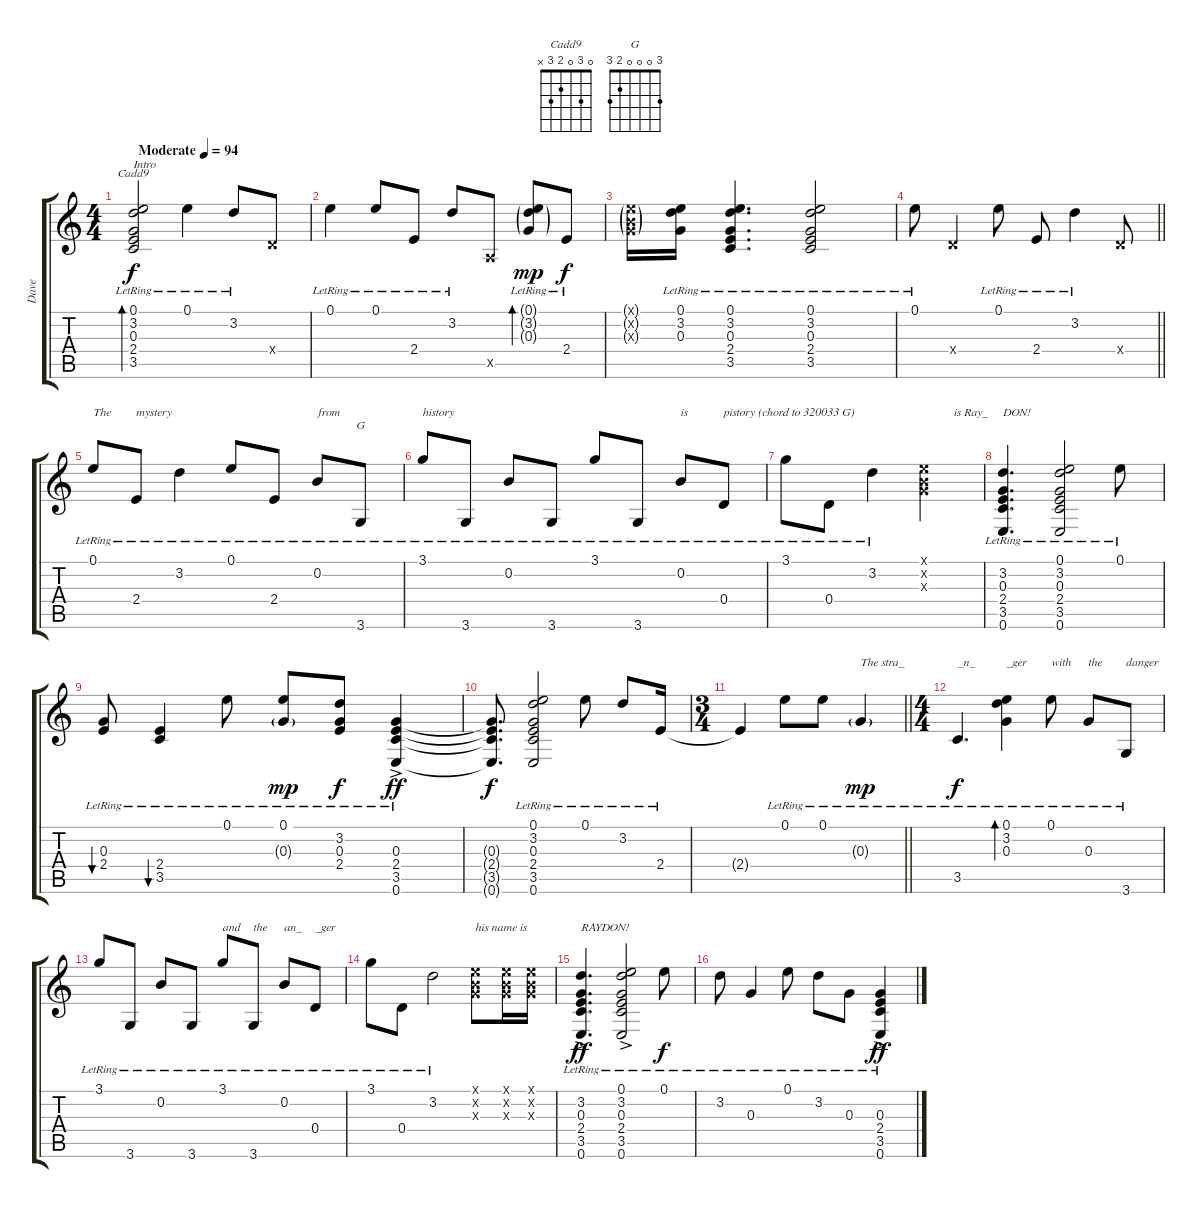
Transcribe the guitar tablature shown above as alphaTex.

\track ("Dave" "Dave") {instrument acousticguitarsteel}
\staff {score tabs}
\tuning (E4 B3 G3 D3 A2 E2) {hide}
\chord ("Cadd9" 0 3 0 2 3 x)
\chord ("G" 3 0 0 0 2 3)
\ts (4 4)
\tempo (94 "Moderate")
\clef g2
\ks c
(0.1{lr} 3.2{lr} 0.3{lr} 2.4{lr} 3.5{lr}).2{bd 240 ch "Cadd9" txt "Intro" dy f instrument acousticguitarsteel} 0.1{lr}.4 3.2{lr}.8 0.4{x}.8 |
0.1{lr}.4 0.1{lr}.8 2.4{lr}.8 3.2{lr}.8 0.5{x}.8 (0.1{g lr} 3.2{g lr} 0.3{g lr}).8{bd 60 dy mp} 2.4{lr}.8{dy f} |
(0.1{g x} 0.2{g x} 0.3{g x}).16 (0.1{lr} 3.2{lr} 0.3{lr}).16 (0.1{lr} 3.2{lr} 0.3{lr} 2.4{lr} 3.5{lr}).4{d} (0.1{lr} 3.2{lr} 0.3{lr} 2.4{lr} 3.5{lr}).2 |
\barLineRight lightlight
0.1{lr}.8 0.4{x}.4 0.1{lr}.8 2.4{lr}.8 3.2{lr}.4 0.4{x}.8 |
0.1{lr}.8{txt "The"} 2.4{lr}.8{txt "mystery"} 3.2{lr}.4 0.1{lr}.8 2.4{lr}.8 0.2{lr}.8{txt "from"} 3.6{lr}.8{ch "G"} |
3.1{lr}.8{txt "history"} 3.6{lr}.8 0.2{lr}.8 3.6{lr}.8 3.1{lr}.8 3.6{lr}.8 0.2{lr}.8{txt "is"} 0.4{lr}.8{txt "pistory (chord to 320033 G)"} |
3.1{lr}.8 0.4{lr}.8 3.2{lr}.4 (0.1{x} 0.2{x} 0.3{x}).2{txt "          is Ray_"} |
(3.2{lr} 0.3{lr} 2.4{lr} 3.5{lr} 0.6{lr}).4{d txt "DON!"} (0.1{lr} 3.2{lr} 0.3{lr} 2.4{lr} 3.5{lr} 0.6{lr}).2 0.1{lr}.8 |
(0.3{lr} 2.4{lr}).8{bu 240} (2.4{lr} 3.5{lr}).4{bu 240} 0.1{lr}.8 (0.1{lr} 0.3{g lr}).8{dy mp} (3.2{lr} 0.3{lr} 2.4{lr}).8{dy f} (0.3{ac lr} 2.4{ac lr} 3.5{ac lr} 0.6{ac lr}).4{dy ff} |
(0.3{t} 2.4{t} 3.5{t} 0.6{t}).8{d dy f} (0.1{lr} 3.2{lr} 0.3{lr} 2.4{lr} 3.5{lr} 0.6{lr}).2 0.1{lr}.8 3.2{lr}.8 2.4{lr}.16 |
\ts (3 4)
\barLineRight lightlight
2.4{t}.4 0.1{lr}.8 0.1{lr}.8 0.3{g lr}.4{txt "The stra_" dy mp} |
\ts (4 4)
3.5{lr}.4{d txt "_n_" dy f} (0.1{lr} 3.2{lr} 0.3{lr}).4{bd 240 txt "_ger"} 0.1{lr}.8{txt "with"} 0.3{lr}.8{txt "the"} 3.6{lr}.8{txt "danger"} |
3.1{lr}.8 3.6{lr}.8 0.2{lr}.8 3.6{lr}.8 3.1{lr}.8{txt "and"} 3.6{lr}.8{txt "the"} 0.2{lr}.8{txt "an_"} 0.4{lr}.8{txt "_ger"} |
3.1{lr}.8 0.4{lr}.8 3.2{lr}.2 (0.1{x} 0.2{x} 0.3{x}).8{txt "his name is "} (0.1{x} 0.2{x} 0.3{x}).16 (0.1{x} 0.2{x} 0.3{x}).16 |
(3.2{ac lr} 0.3{ac lr} 2.4{ac lr} 3.5{ac lr} 0.6{ac lr}).4{d txt "RAYDON!" dy ff} (0.1{ac lr} 3.2{ac lr} 0.3{ac lr} 2.4{ac lr} 3.5{ac lr} 0.6{ac lr}).2 0.1{lr}.8{dy f} |
3.2{lr}.8 0.3{lr}.4 0.1{lr}.8 3.2{lr}.8 0.3{lr}.8 (0.3{ac lr} 2.4{ac lr} 3.5{ac lr} 0.6{ac lr}).4{dy ff}
